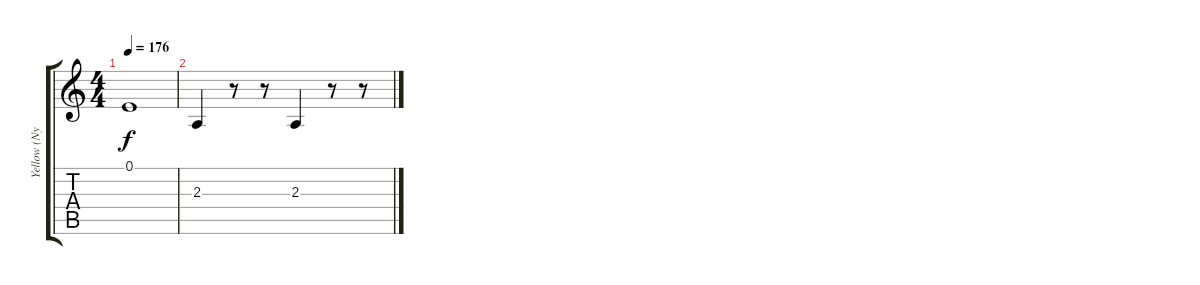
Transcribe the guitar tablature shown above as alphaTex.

\track ("Yellow (NyckelHarpa)" "Yellow (Ny") {instrument accordion}
\staff {score tabs}
\tuning (E4 B3 G3 D3 A2 E2) {hide}
\ts (4 4)
\tempo 176
\clef g2
\ks c
0.1.1{dy f} |
2.3.4 r.8 r.8 2.3.4 r.8 r.8
